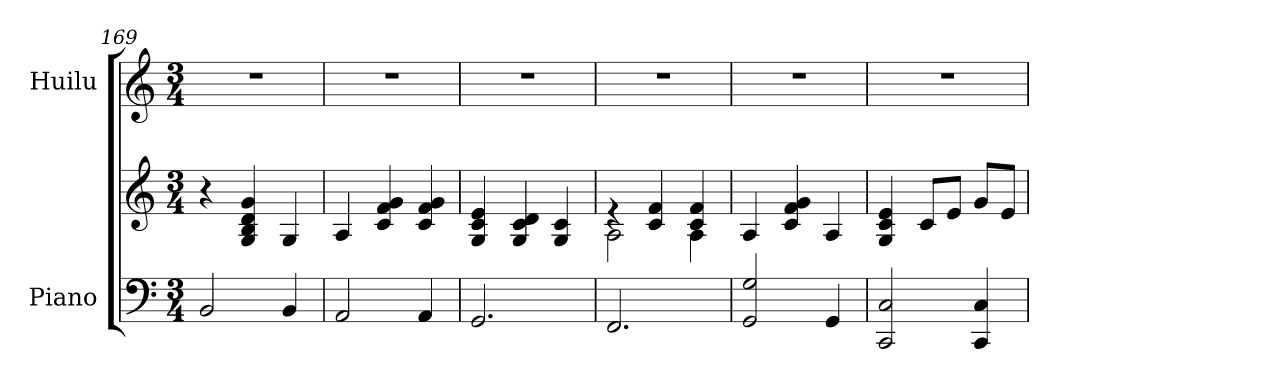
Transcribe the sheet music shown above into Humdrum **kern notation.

**kern	**kern	**kern
*part2	*part2	*part1
*staff3	*staff2	*staff1
*I"Piano	*	*I"Huilu
*I'Pno	*	*
*clefF4	*clefG2	*clefG2
*k[]	*k[]	*k[]
*M3/4	*M3/4	*M3/4
=169	=169	=169
2BB/	4r	2.r
.	4G/ 4B/ 4d/ 4g/	.
4BB/	4G/	.
=170	=170	=170
2AA/	4A/	2.r
.	4c/ 4f/ 4g/	.
4AA/	4c/ 4f/ 4g/	.
=171	=171	=171
2.GG/	4G/ 4c/ 4e/	2.r
.	4G/ 4c/ 4d/	.
.	4G/ 4c/	.
=172	=172	=172
*	*^	*
2.FF/	4re	2A\	2.r
.	4c/ 4f/	.	.
.	4c/ 4f/	4A\	.
*	*v	*v	*
=173	=173	=173
2GG/ 2G/	4A/	2.r
.	4c/ 4f/ 4g/	.
4GG/	4A/	.
=174	=174	=174
2CC/ 2C/	4G/ 4c/ 4e/	2.r
.	8c/L	.
.	8e/J	.
4CC/ 4C/	8g/L	.
.	8e/J	.
=	=	=
*-	*-	*-
